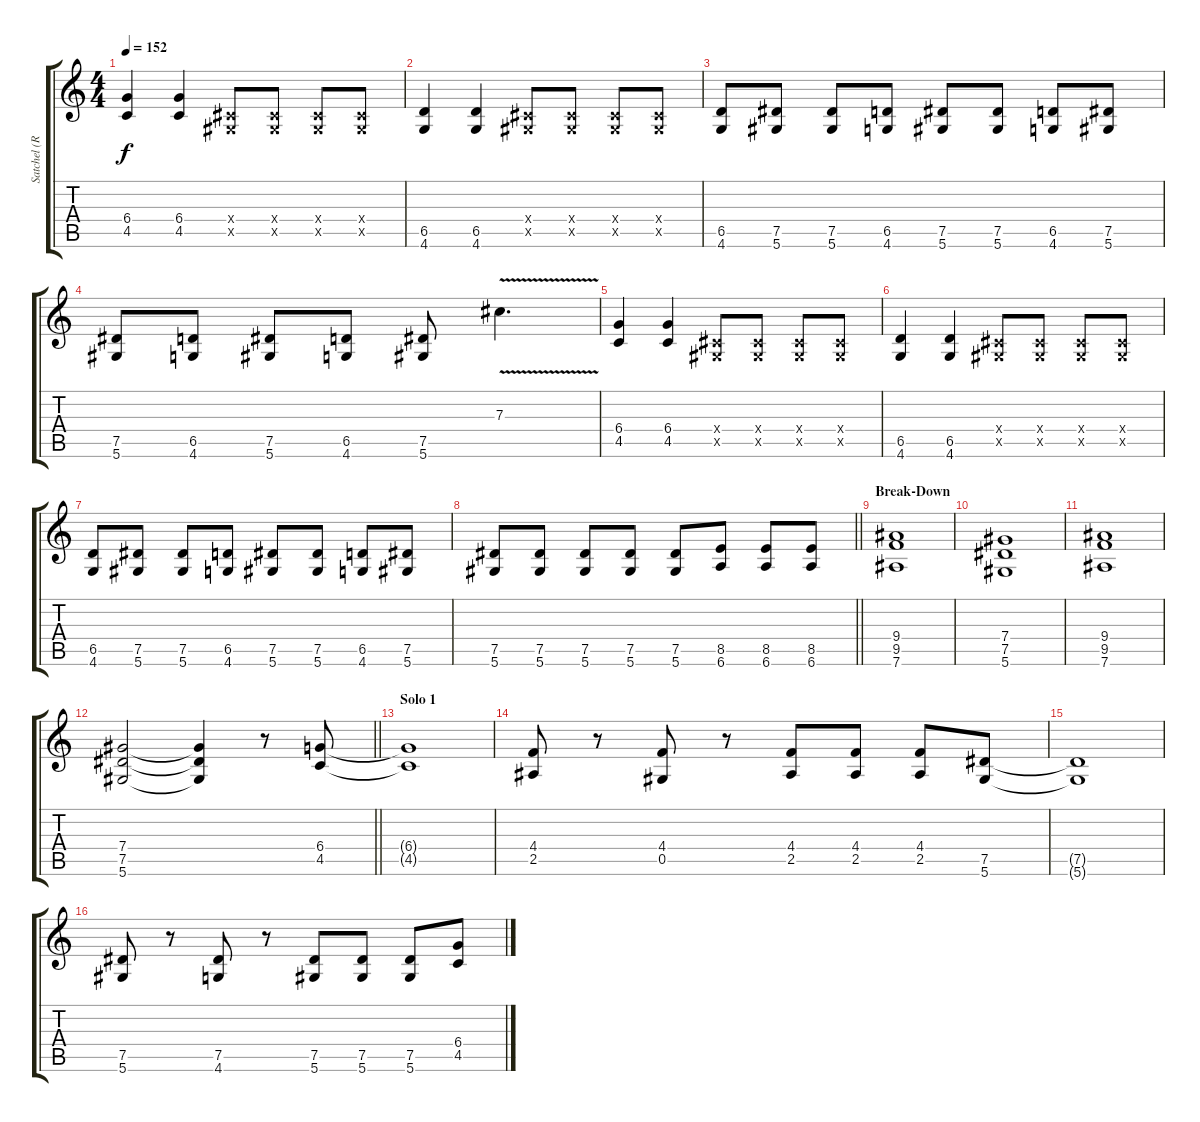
\track ("Satchel (Rhythm 2)" "Satchel (R") {instrument distortionguitar}
\staff {score tabs}
\tuning (Eb4 Bb3 Gb3 Db3 Ab2 Eb2) {hide}
\ts (4 4)
\tempo 152
\clef g2
\ks c
(6.4 4.5).4{dy f} (6.4 4.5).4 (0.4{x} 0.5{x}).8 (0.4{x} 0.5{x}).8 (0.4{x} 0.5{x}).8 (0.4{x} 0.5{x}).8 |
(6.5 4.6).4 (6.5 4.6).4 (0.4{x} 0.5{x}).8 (0.4{x} 0.5{x}).8 (0.4{x} 0.5{x}).8 (0.4{x} 0.5{x}).8 |
(6.5 4.6).8 (7.5 5.6).8 (7.5 5.6).8 (6.5 4.6).8 (7.5 5.6).8 (7.5 5.6).8 (6.5 4.6).8 (7.5 5.6).8 |
(7.5 5.6).8 (6.5 4.6).8 (7.5 5.6).8 (6.5 4.6).8 (7.5 5.6).8 7.3{v}.4{d} |
(6.4 4.5).4 (6.4 4.5).4 (0.4{x} 0.5{x}).8 (0.4{x} 0.5{x}).8 (0.4{x} 0.5{x}).8 (0.4{x} 0.5{x}).8 |
(6.5 4.6).4 (6.5 4.6).4 (0.4{x} 0.5{x}).8 (0.4{x} 0.5{x}).8 (0.4{x} 0.5{x}).8 (0.4{x} 0.5{x}).8 |
(6.5 4.6).8 (7.5 5.6).8 (7.5 5.6).8 (6.5 4.6).8 (7.5 5.6).8 (7.5 5.6).8 (6.5 4.6).8 (7.5 5.6).8 |
\barLineRight lightlight
(7.5 5.6).8 (7.5 5.6).8 (7.5 5.6).8 (7.5 5.6).8 (7.5 5.6).8 (8.5 6.6).8 (8.5 6.6).8 (8.5 6.6).8 |
\section ("" "Break-Down")
(9.4 9.5 7.6).1 |
(7.4 7.5 5.6).1 |
(9.4 9.5 7.6).1 |
\barLineRight lightlight
(7.4 7.5 5.6).2 (7.4{t} 7.5{t} 5.6{t}).4 r.8 (6.4 4.5).8 |
\section ("" "Solo 1")
(6.4{t} 4.5{t}).1 |
(4.4 2.5).8 r.8 (4.4 0.5).8 r.8 (4.4 2.5).8 (4.4 2.5).8 (4.4 2.5).8 (7.5 5.6).8 |
(7.5{t} 5.6{t}).1 |
(7.5 5.6).8 r.8 (7.5 4.6).8 r.8 (7.5 5.6).8 (7.5 5.6).8 (7.5 5.6).8 (6.4 4.5).8
